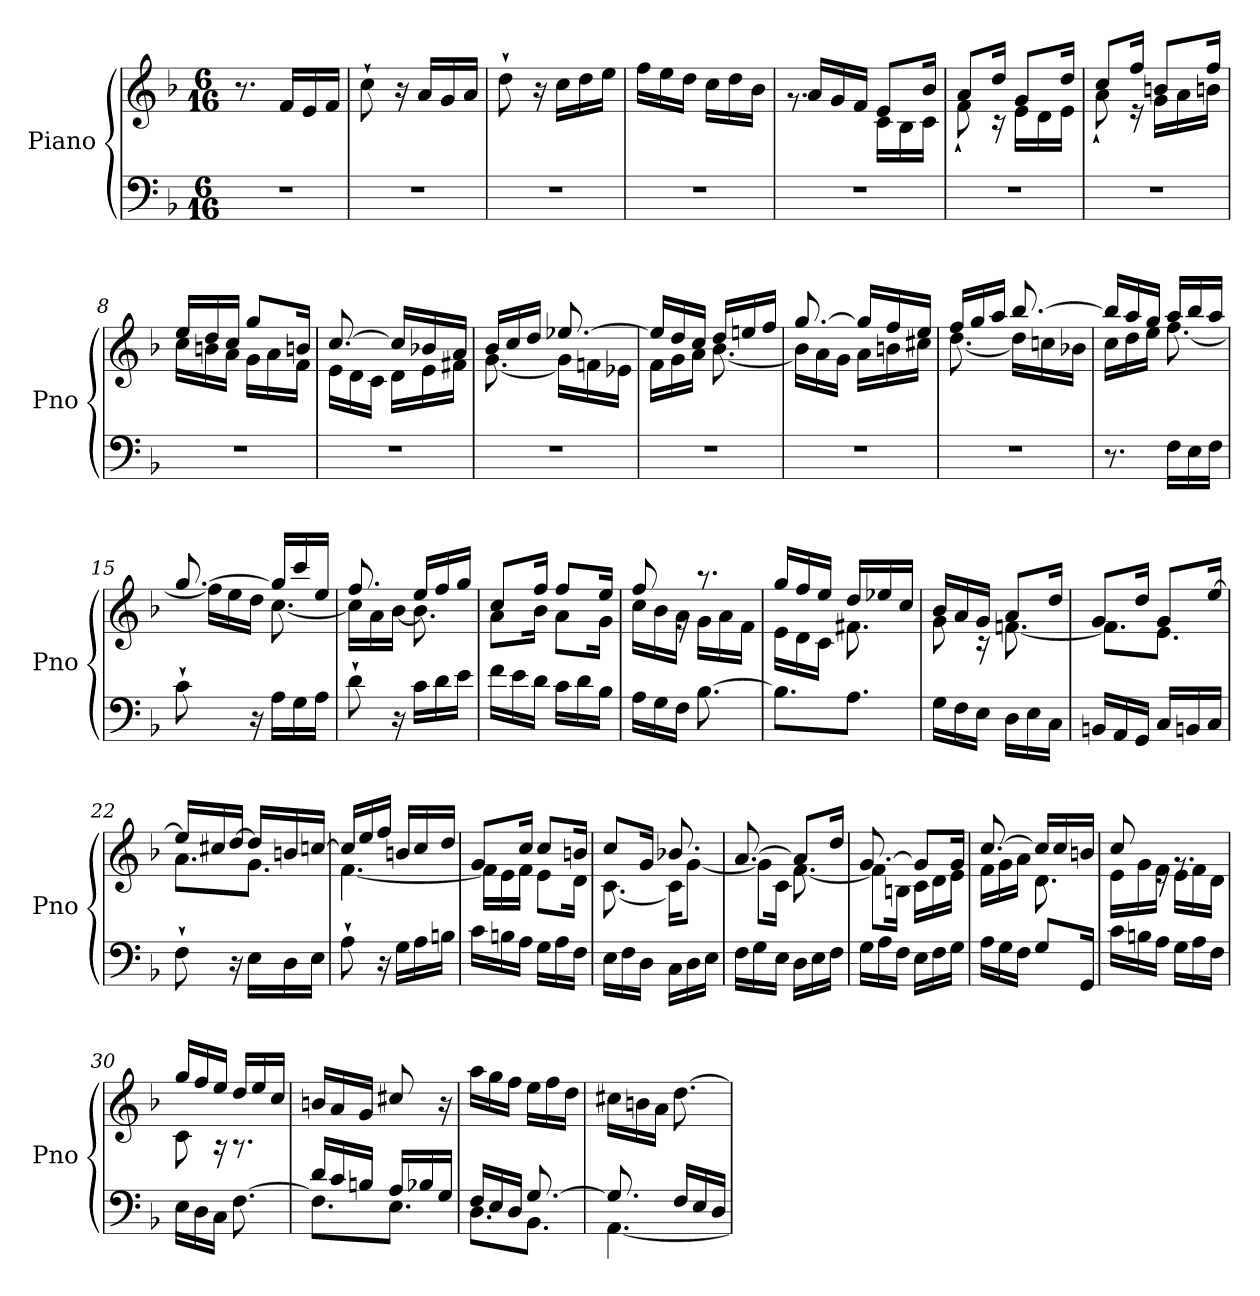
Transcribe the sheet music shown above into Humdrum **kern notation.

**kern	**kern
*part1	*part1
*staff2	*staff1
*I"Piano	*
*I'Pno	*
*clefF4	*clefG2
*k[b-]	*k[b-]
*M6/16	*M6/16
=1	=1
4.r	8.r
.	16f/LL
.	16e/
.	16f/JJ
=2	=2
4.r	8cc`\
.	16r
.	16a/LL
.	16g/
.	16a/JJ
=3	=3
4.r	8dd`\
.	16r
.	16cc\LL
.	16dd\
.	16ee\JJ
=4	=4
4.r	16ff\LL
.	16ee\
.	16dd\JJ
.	16cc\LL
.	16dd\
.	16b-\JJ
=5	=5
*	*^
4.r	16a/LL	8.rg
.	16g/	.
.	16f/JJ	.
.	8e/L	16c\LL
.	.	16B-\
.	16b-/Jk	16c\JJ
=6	=6	=6
4.r	8a/L	8f`\
.	16dd/Jk	16r
.	8g/L	16e\LL
.	.	16d\
.	16dd/Jk	16e\JJ
=7	=7	=7
4.r	8cc/L	8a`\
.	16ff/Jk	16r
.	8bn/L	16g\LL
.	.	16a\
.	16ff/Jk	16bn\JJ
!!LO:LB:g=z	!!
=8	=8	=8
4.r	16ee/LL	16cc\LL
.	16dd/	16bn\
.	16cc/JJ	16a\JJ
.	8gg/L	16g\LL
.	.	16a\
.	16bn/Jk	16f\JJ
=9	=9	=9
4.r	[8.cc/	16e\LL
.	.	16d\
.	.	16c\JJ
.	16cc/LL]	16d\LL
.	16b-X/	16e\
.	16a/JJ	16f#X\JJ
=10	=10	=10
4.r	16b-/LL	[8.g\
.	16cc/	.
.	16dd/JJ	.
.	[8.ee-X/	16g\LL]
.	.	16fn\
.	.	16e-X\JJ
=11	=11	=11
4.r	16ee-/LL]	16f\LL
.	16dd/	16g\
.	16cc/JJ	16a\JJ
.	16dd/LL	[8.b-\
.	16een/	.
.	16ff/JJ	.
=12	=12	=12
4.r	[8.gg/	16b-\LL]
.	.	16a\
.	.	16g\JJ
.	16gg/LL]	16a\LL
.	16ff/	16bn\
.	16ee/JJ	16cc#X\JJ
=13	=13	=13
4.r	16ff/LL	[8.dd\
.	16gg/	.
.	16aa/JJ	.
.	[8.bb-/	16dd\LL]
.	.	16ccn\
.	.	16b-X\JJ
!!LO:LB:g=z	!!
=14	=14	=14
8.r	16bb-/LL]	16cc\LL
.	16aa/	16dd\
.	16gg/JJ	16ee\JJ
16F\LL	16aa/LL	[8.ff\
16E\	16bb-/	.
16F\JJ	16aa/JJ	.
=15	=15	=15
8c`\	[8.gg/	16ff\LL]
.	.	16ee\
16r	.	16dd\JJ
16A\LL	16gg/LL]	[8.cc\
16G\	16ccc/	.
16A\JJ	16ee/JJ	.
=16	=16	=16
8d`\	8.ff/	16cc\LL]
.	.	16a\
16r	.	[16b-\JJ
16c\LL	16ee/LL	8.b-\]
16d\	16ff/	.
16e\JJ	16gg/JJ	.
=17	=17	=17
16f\LL	8cc/L	8a\L
16e\	.	.
16d\JJ	16ff/Jk	16b-\Jk
16c\LL	8ff/L	8a\L
16d\	.	.
16B-\JJ	16ee/Jk	16g\Jk
=18	=18	=18
16A\LL	8ff/	16cc\LL
16G\	.	16b-\
16F\JJ	16rg	16a\JJ
[8.B-\	8.r	16g\LL
.	.	16a\
.	.	16f\JJ
=19	=19	=19
8.B-\L]	16gg/LL	16e\LL
.	16ff/	16d\
.	16ee/JJ	16c\JJ
8.A\J	16dd/LL	8.f#X\
.	16ee-X/	.
.	16cc/JJ	.
!!LO:LB:g=z	!!
=20	=20	=20
16G\LL	16b-/LL	8g\
16F\	16a/	.
16E\JJ	16g/JJ	16r
16D\LL	8a/L	[8.fn\
16E\	.	.
16C\JJ	16dd/Jk	.
=21	=21	=21
16BBn/LL	8g/L	8.f\L]
16AA/	.	.
16GG/JJ	16dd/Jk	.
16C/LL	8g/L	8.e\J
16BBn/	.	.
16C/JJ	[16ee/Jk	.
=22	=22	=22
8F`\	16ee/LL]	8.a\L
.	16cc#X/	.
16r	[16dd/JJ	.
16E\LL	16dd/LL]	8.g\J
16D\	16bn/	.
16E\JJ	[16ccn/JJ	.
=23	=23	=23
8A`\	16cc/LL]	[4.f\
.	16ee/	.
16r	16ff/JJ	.
16G\LL	16bn/LL	.
16A\	16cc/	.
16Bn\JJ	16dd/JJ	.
=24	=24	=24
16c\LL	8g/L	16f\LL]
16Bn\	.	16e\
16A\JJ	16cc/Jk	16f\JJ
16G\LL	8cc/L	8e\L
16A\	.	.
16F\JJ	16bn/Jk	16d\Jk
=25	=25	=25
16E\LL	8cc/L	[8.c\
16F\	.	.
16D\JJ	16g/Jk	.
16C\LL	8.b-X/	16c\KL]
16D\	.	[8g\J
16E\JJ	.	.
!!LO:LB:g=z	!!
=26	=26	=26
16F\LL	[8.a/	8g\L]
16G\	.	.
16E\JJ	.	16c\Jk
16D\LL	8a/L]	[8.f\
16E\	.	.
16F\JJ	16dd/Jk	.
=27	=27	=27
16G\LL	[8.g/	8f\L]
16A\	.	.
16F\JJ	.	16Bn\Jk
16E\LL	8g/L]	16c\LL
16F\	.	16d\
16G\JJ	16g/Jk	16e\JJ
=28	=28	=28
16A\LL	[8.cc/	16f\LL
16G\	.	16g\
16F\JJ	.	16a\JJ
8G\L	16cc/LL]	8.d\
.	16cc/	.
16GG/Jk	16bn/JJ	.
=29	=29	=29
16c\LL	8cc/	16e\LL
16Bn\	.	16g\
16A\JJ	16re	16f\JJ
16G\LL	8.rg	16e\LL
16A\	.	16f\
16F\JJ	.	16d\JJ
=30	=30	=30
16E\LL	16gg/LL	8c\
16D\	16ff/	.
16C\JJ	16ee/JJ	16r
[8.F\	16dd/LL	8.r
.	16ee/	.
.	16cc/JJ	.
*	*v	*v
=31	=31
*^	*
16d/LL	8.F\L]	16bn/LL
16c/	.	16a/
16Bn/JJ	.	16g/JJ
16A/LL	8.E\J	8cc#X/
16B-X/	.	.
16G/JJ	.	16r
!!LO:PB:g=z
=32	=32	=32
16F/LL	8.D\L	16aa\LL
16E/	.	16gg\
16D/JJ	.	16ff\JJ
[8.G/	8.BB-\J	16ee\LL
.	.	16ff\
.	.	16dd\JJ
=33	=33	=33
8.G/]	[4.AA\	16cc#X\LL
.	.	16bn\
.	.	16a\JJ
16F/LL	.	[8.dd\
16E/	.	.
16D/JJ	.	.
*v	*v	*
=	=
*-	*-
